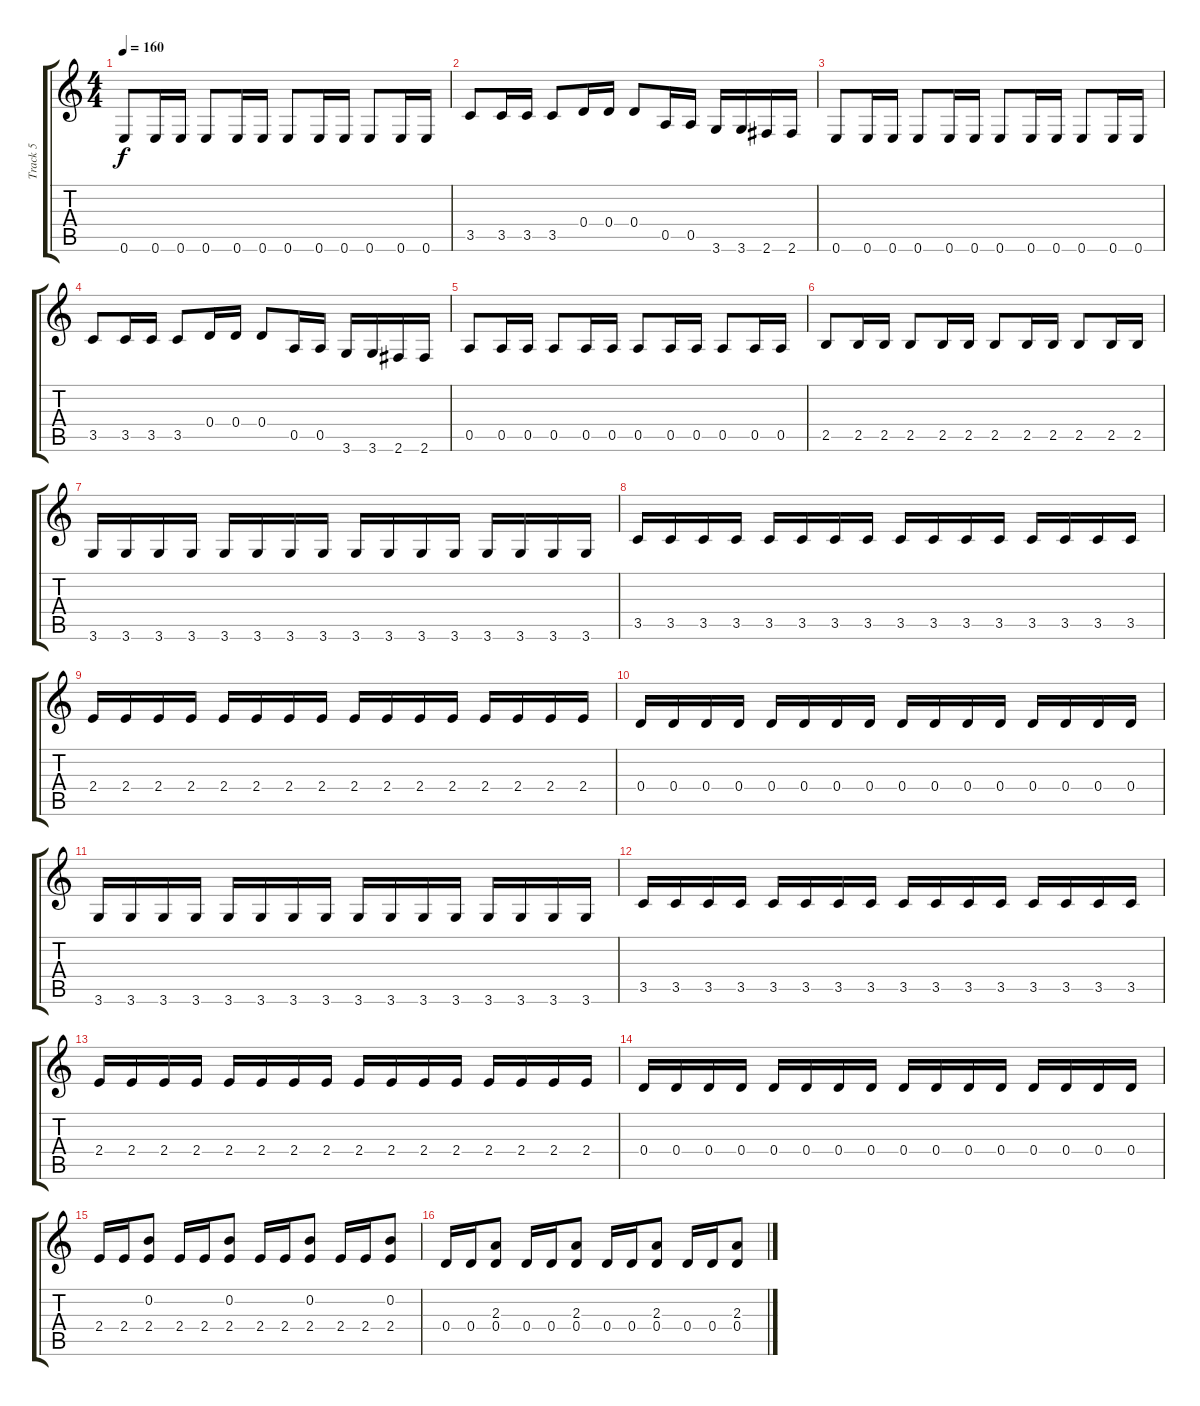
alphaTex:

\track ("Track 5" "Track 5") {instrument distortionguitar}
\staff {score tabs}
\tuning (E4 B3 G3 D3 A2 E2) {hide}
\ts (4 4)
\tempo 160
\clef g2
\ks c
0.6.8{dy f} 0.6.16 0.6.16 0.6.8 0.6.16 0.6.16 0.6.8 0.6.16 0.6.16 0.6.8 0.6.16 0.6.16 |
3.5.8 3.5.16 3.5.16 3.5.8 0.4.16 0.4.16 0.4.8 0.5.16 0.5.16 3.6.16 3.6.16 2.6.16 2.6.16 |
0.6.8 0.6.16 0.6.16 0.6.8 0.6.16 0.6.16 0.6.8 0.6.16 0.6.16 0.6.8 0.6.16 0.6.16 |
3.5.8 3.5.16 3.5.16 3.5.8 0.4.16 0.4.16 0.4.8 0.5.16 0.5.16 3.6.16 3.6.16 2.6.16 2.6.16 |
0.5.8 0.5.16 0.5.16 0.5.8 0.5.16 0.5.16 0.5.8 0.5.16 0.5.16 0.5.8 0.5.16 0.5.16 |
2.5.8 2.5.16 2.5.16 2.5.8 2.5.16 2.5.16 2.5.8 2.5.16 2.5.16 2.5.8 2.5.16 2.5.16 |
3.6.16 3.6.16 3.6.16 3.6.16 3.6.16 3.6.16 3.6.16 3.6.16 3.6.16 3.6.16 3.6.16 3.6.16 3.6.16 3.6.16 3.6.16 3.6.16 |
3.5.16 3.5.16 3.5.16 3.5.16 3.5.16 3.5.16 3.5.16 3.5.16 3.5.16 3.5.16 3.5.16 3.5.16 3.5.16 3.5.16 3.5.16 3.5.16 |
2.4.16 2.4.16 2.4.16 2.4.16 2.4.16 2.4.16 2.4.16 2.4.16 2.4.16 2.4.16 2.4.16 2.4.16 2.4.16 2.4.16 2.4.16 2.4.16 |
0.4.16 0.4.16 0.4.16 0.4.16 0.4.16 0.4.16 0.4.16 0.4.16 0.4.16 0.4.16 0.4.16 0.4.16 0.4.16 0.4.16 0.4.16 0.4.16 |
3.6.16 3.6.16 3.6.16 3.6.16 3.6.16 3.6.16 3.6.16 3.6.16 3.6.16 3.6.16 3.6.16 3.6.16 3.6.16 3.6.16 3.6.16 3.6.16 |
3.5.16 3.5.16 3.5.16 3.5.16 3.5.16 3.5.16 3.5.16 3.5.16 3.5.16 3.5.16 3.5.16 3.5.16 3.5.16 3.5.16 3.5.16 3.5.16 |
2.4.16 2.4.16 2.4.16 2.4.16 2.4.16 2.4.16 2.4.16 2.4.16 2.4.16 2.4.16 2.4.16 2.4.16 2.4.16 2.4.16 2.4.16 2.4.16 |
0.4.16 0.4.16 0.4.16 0.4.16 0.4.16 0.4.16 0.4.16 0.4.16 0.4.16 0.4.16 0.4.16 0.4.16 0.4.16 0.4.16 0.4.16 0.4.16 |
2.4.16 2.4.16 (0.2 2.4).8 2.4.16 2.4.16 (0.2 2.4).8 2.4.16 2.4.16 (0.2 2.4).8 2.4.16 2.4.16 (0.2 2.4).8 |
0.4.16 0.4.16 (2.3 0.4).8 0.4.16 0.4.16 (2.3 0.4).8 0.4.16 0.4.16 (2.3 0.4).8 0.4.16 0.4.16 (2.3 0.4).8
